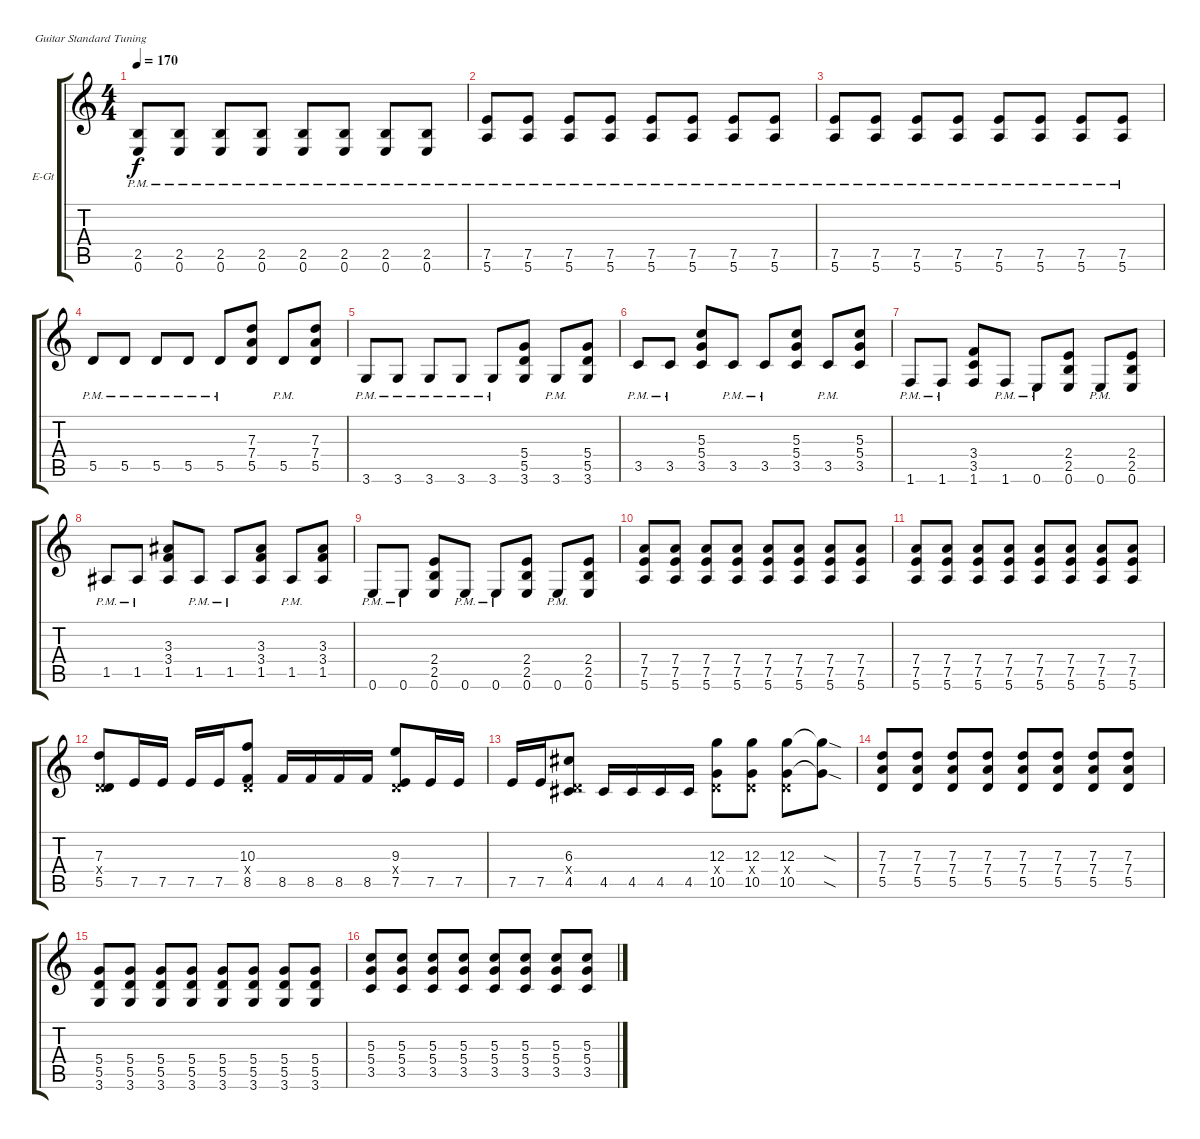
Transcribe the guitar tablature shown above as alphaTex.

\defaultSystemsLayout 4
\bracketExtendMode groupsimilarinstruments
\firstSystemTrackNameOrientation horizontal
\otherSystemsTrackNameOrientation horizontal
\track ("Electric Guitar" "E-Gt") {instrument distortionguitar}
\staff {score tabs}
\tuning (E4 B3 G3 D3 A2 E2)
\ts (4 4)
\tempo 170
\clef g2
\ks c
(2.5{pm} 0.6{pm}).8{dy f} (2.5{pm} 0.6{pm}).8 (2.5{pm} 0.6{pm}).8 (2.5{pm} 0.6{pm}).8 (2.5{pm} 0.6{pm}).8 (2.5{pm} 0.6{pm}).8 (2.5{pm} 0.6{pm}).8 (2.5{pm} 0.6{pm}).8 |
(7.5{pm} 5.6{pm}).8 (7.5{pm} 5.6{pm}).8 (7.5{pm} 5.6{pm}).8 (7.5{pm} 5.6{pm}).8 (7.5{pm} 5.6{pm}).8 (7.5{pm} 5.6{pm}).8 (7.5{pm} 5.6{pm}).8 (7.5{pm} 5.6{pm}).8 |
(7.5{pm} 5.6{pm}).8 (7.5{pm} 5.6{pm}).8 (7.5{pm} 5.6{pm}).8 (7.5{pm} 5.6{pm}).8 (7.5{pm} 5.6{pm}).8 (7.5{pm} 5.6{pm}).8 (7.5{pm} 5.6{pm}).8 (7.5{pm} 5.6{pm}).8 |
5.5{pm}.8 5.5{pm}.8 5.5{pm}.8 5.5{pm}.8 5.5{pm}.8 (7.3 7.4 5.5).8 5.5{pm}.8 (7.3 7.4 5.5).8 |
3.6{pm}.8 3.6{pm}.8 3.6{pm}.8 3.6{pm}.8 3.6{pm}.8 (5.4 5.5 3.6).8 3.6{pm}.8 (5.4 5.5 3.6).8 |
3.5{pm}.8 3.5{pm}.8 (5.3 5.4 3.5).8 3.5{pm}.8 3.5{pm}.8 (5.3 5.4 3.5).8 3.5{pm}.8 (5.3 5.4 3.5).8 |
1.6{pm}.8 1.6{pm}.8 (3.4 3.5 1.6).8 1.6{pm}.8 0.6{pm}.8 (2.4 2.5 0.6).8 0.6{pm}.8 (2.4 2.5 0.6).8 |
1.5{pm}.8 1.5{pm}.8 (3.3 3.4 1.5).8 1.5{pm}.8 1.5{pm}.8 (3.3 3.4 1.5).8 1.5{pm}.8 (3.3 3.4 1.5).8 |
0.6{pm}.8 0.6{pm}.8 (2.4 2.5 0.6).8 0.6{pm}.8 0.6{pm}.8 (2.4 2.5 0.6).8 0.6{pm}.8 (2.4 2.5 0.6).8 |
(7.4 7.5 5.6).8 (7.4 7.5 5.6).8 (7.4 7.5 5.6).8 (7.4 7.5 5.6).8 (7.4 7.5 5.6).8 (7.4 7.5 5.6).8 (7.4 7.5 5.6).8 (7.4 7.5 5.6).8 |
(7.4 7.5 5.6).8 (7.4 7.5 5.6).8 (7.4 7.5 5.6).8 (7.4 7.5 5.6).8 (7.4 7.5 5.6).8 (7.4 7.5 5.6).8 (7.4 7.5 5.6).8 (7.4 7.5 5.6).8 |
(7.3 0.4{x} 5.5).8 7.5.16 7.5.16 7.5.16 7.5.16 (10.3 0.4{x} 8.5).8 8.5.16 8.5.16 8.5.16 8.5.16 (9.3 0.4{x} 7.5).8 7.5.16 7.5.16 |
7.5.16 7.5.16 (6.3 0.4{x} 4.5).8 4.5.16 4.5.16 4.5.16 4.5.16 (12.3 0.4{x} 10.5).8 (12.3 0.4{x} 10.5).8 (12.3 0.4{x} 10.5).8 (12.3{sod t} 10.5{sod t}).8 |
(7.3 7.4 5.5).8 (7.3 7.4 5.5).8 (7.3 7.4 5.5).8 (7.3 7.4 5.5).8 (7.3 7.4 5.5).8 (7.3 7.4 5.5).8 (7.3 7.4 5.5).8 (7.3 7.4 5.5).8 |
(5.4 5.5 3.6).8 (5.4 5.5 3.6).8 (5.4 5.5 3.6).8 (5.4 5.5 3.6).8 (5.4 5.5 3.6).8 (5.4 5.5 3.6).8 (5.4 5.5 3.6).8 (5.4 5.5 3.6).8 |
(5.3 5.4 3.5).8 (5.3 5.4 3.5).8 (5.3 5.4 3.5).8 (5.3 5.4 3.5).8 (5.3 5.4 3.5).8 (5.3 5.4 3.5).8 (5.3 5.4 3.5).8 (5.3 5.4 3.5).8
